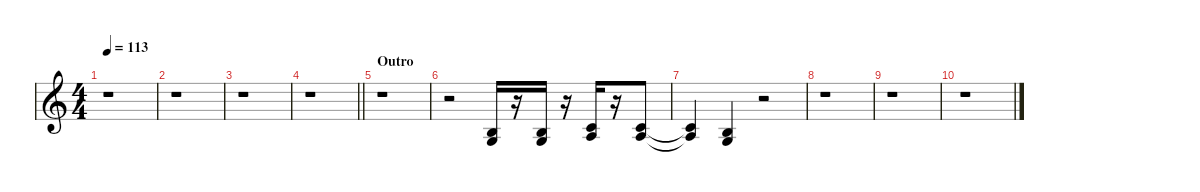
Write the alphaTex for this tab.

\defaultSystemsLayout 4
\hideDynamics
\bracketExtendMode nobrackets
\singleTrackTrackNamePolicy hidden
\multiTrackTrackNamePolicy hidden
\firstSystemTrackNameMode fullname
\firstSystemTrackNameOrientation horizontal
\otherSystemsTrackNameOrientation horizontal
\track ("Choirs" "chr.") {instrument choiraahs}
\staff {score}
\tuning (E4 B3 G3 D3 A2 E2)
\ts (4 4)
\tempo 113
\clef g2
\ks c
r.1{dy f beam Down} |
r.1{beam Down} |
r.1{beam Down} |
\barLineRight lightlight
r.1{beam Down} |
\section ("" "Outro")
r.1{beam Down} |
r.2{beam Down} (0.2 0.3).16{dy ff beam Up} r.16{beam Up} (0.2 0.3).16{beam Up} r.16{beam Up} (1.2 2.3).16{beam Up} r.16{beam Up} (1.2 2.3).8{beam Up} |
(1.2{t} 2.3{t}).4{dy f beam Up} (0.2 0.3).4{beam Up} r.2{beam Up} |
r.1{beam Down} |
r.1{beam Down} |
r.1{beam Down}
